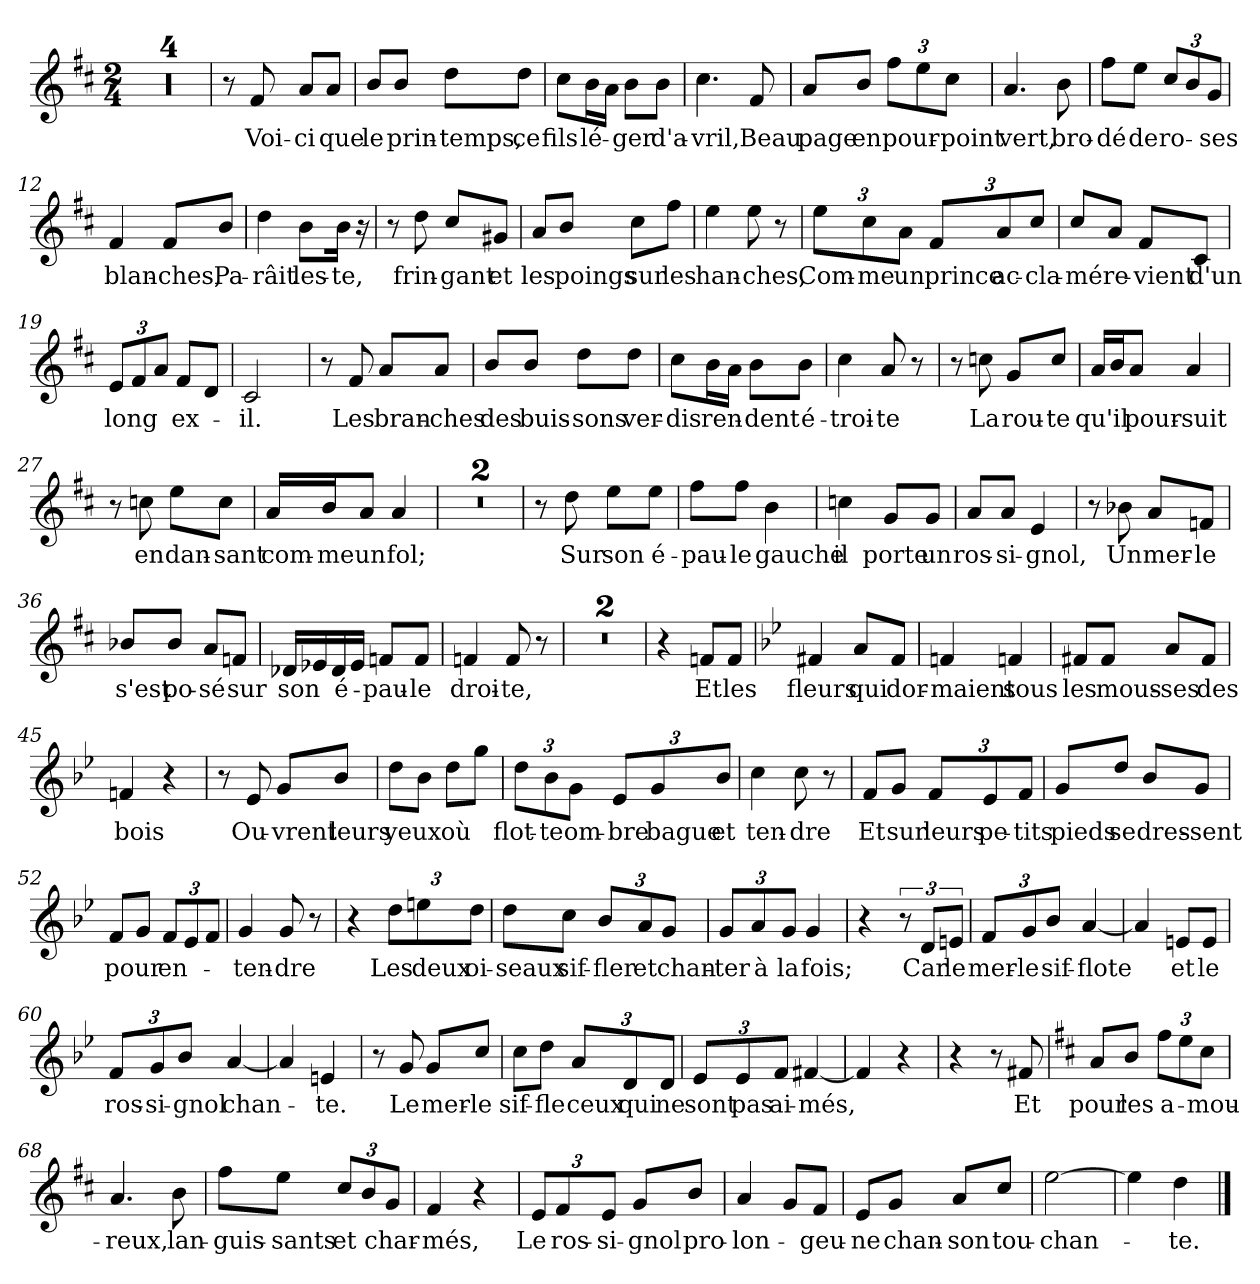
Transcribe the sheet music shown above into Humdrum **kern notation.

**kern	**text
*part1	*part1
*staff1	*staff1
*clefG2	*
*k[f#c#]	*
*M2/4	*
=1	=1
2r	.
=2	=2
2r	.
=3	=3
2r	.
=4	=4
2r	.
=5	=5
8r	.
!	!LO:LY:b
8f#/	Voi-
!	!LO:LY:b
8a/L	-ci
!	!LO:LY:b
8a/J	que
=6	=6
!	!LO:LY:b
8b/L	le
!	!LO:LY:b
8b/J	prin-
!	!LO:LY:b
8dd\L	-temps,
!	!LO:LY:b
8dd\J	ce
=7	=7
!	!LO:LY:b
8cc#\L	fils
!	!LO:LY:b
16b\L	lé-
16a\JJ	.
!	!LO:LY:b
8b\L	-ger
!	!LO:LY:b
8b\J	d'a-
=8	=8
!	!LO:LY:b
4.cc#\	-vril,
!	!LO:LY:b
8f#/	Beau
=9	=9
!	!LO:LY:b
8a/L	page
!	!LO:LY:b
8b/J	en
!	!LO:LY:b
12ff#\L	pour-
12ee\	.
!	!LO:LY:b
12cc#\J	-point
=10	=10
!	!LO:LY:b
4.a/	vert,
!	!LO:LY:b
8b\	bro-
!!LO:LB:g=z
=11	=11
!	!LO:LY:b
8ff#\L	-dé
!	!LO:LY:b
8ee\J	de
!	!LO:LY:b
12cc#/L	ro-
12b/	.
!	!LO:LY:b
12g/J	-ses
=12	=12
!	!LO:LY:b
4f#/	blan-
!	!LO:LY:b
8f#/L	-ches,
!	!LO:LY:b
8b/J	Pa-
=13	=13
!	!LO:LY:b
4dd\	râit
!	!LO:LY:b
8b\L	les-
!	!LO:LY:b
16b\Jk	-te,
16r	.
=14	=14
8r	.
!	!LO:LY:b
8dd\	frin-
!	!LO:LY:b
8cc#/L	-gant
!	!LO:LY:b
8g#X/J	et
=15	=15
!	!LO:LY:b
8a/L	les
!	!LO:LY:b
8b/J	poings
!	!LO:LY:b
8cc#\L	sur
!	!LO:LY:b
8ff#\J	les
=16	=16
!	!LO:LY:b
4ee\	han-
!	!LO:LY:b
8ee\	-ches,
8r	.
=17	=17
!	!LO:LY:b
12ee\L	Com-
!	!LO:LY:b
12cc#\	-me
!	!LO:LY:b
12a\J	un
!	!LO:LY:b
12f#/L	prince
!	!LO:LY:b
12a/	ac-
!	!LO:LY:b
12cc#/J	-cla-
!!LO:LB:g=z
=18	=18
!	!LO:LY:b
8cc#/L	-mé
!	!LO:LY:b
8a/J	re-
!	!LO:LY:b
8f#/L	-vient
!	!LO:LY:b
8c#/J	d'un
=19	=19
!	!LO:LY:b
12e/L	long
12f#/	.
12a/J	.
!	!LO:LY:b
8f#/L	ex-
8d/J	.
=20	=20
!	!LO:LY:b
2c#/	-il.
=21	=21
8r	.
!	!LO:LY:b
8f#/	Les
!	!LO:LY:b
8a/L	bran-
!	!LO:LY:b
8a/J	-ches
=22	=22
!	!LO:LY:b
8b/L	des
!	!LO:LY:b
8b/J	buis-
!	!LO:LY:b
8dd\L	-sons
!	!LO:LY:b
8dd\J	ver-
=23	=23
!	!LO:LY:b
8cc#\L	-dis
!	!LO:LY:b
16b\L	ren-
16a\JJ	.
!	!LO:LY:b
8b\L	-dent
!	!LO:LY:b
8b\J	é-
=24	=24
!	!LO:LY:b
4cc#\	-troi-
!	!LO:LY:b
8a/	-te
8r	.
=25	=25
8r	.
!	!LO:LY:b
8ccn\	La
!	!LO:LY:b
8g/L	rou-
!	!LO:LY:b
8cc/J	-te
!!LO:LB:g=z
=26	=26
!	!LO:LY:b
16a/LL	qu'il
16b/J	.
!	!LO:LY:b
8a/J	pour-
!	!LO:LY:b
4a/	-suit
=27	=27
8r	.
!	!LO:LY:b
8ccn\	en
!	!LO:LY:b
8ee\L	dan-
!	!LO:LY:b
8cc\J	-sant
=28	=28
!	!LO:LY:b
16a/LL	com-
!	!LO:LY:b
16b/J	-me
!	!LO:LY:b
8a/J	un
!	!LO:LY:b
4a/	fol;
=29	=29
2r	.
=30	=30
2r	.
=31	=31
8r	.
!	!LO:LY:b
8dd\	Sur
!	!LO:LY:b
8ee\L	son
!	!LO:LY:b
8ee\J	é-
=32	=32
!	!LO:LY:b
8ff#\L	-pau-
!	!LO:LY:b
8ff#\J	-le
!	!LO:LY:b
4b\	gauche
=33	=33
!	!LO:LY:b
4ccn\	il
!	!LO:LY:b
8g/L	porte
!	!LO:LY:b
8g/J	un
=34	=34
!	!LO:LY:b
8a/L	ros-
!	!LO:LY:b
8a/J	-si-
!	!LO:LY:b
4e/	-gnol,
!!LO:LB:g=z
=35	=35
8r	.
!	!LO:LY:b
8b-X\	Un
!	!LO:LY:b
8a/L	mer-
!	!LO:LY:b
8fn/J	-le
=36	=36
!	!LO:LY:b
8b-X/L	s'est
!	!LO:LY:b
8b-/J	po-
!	!LO:LY:b
8a/L	-sé
!	!LO:LY:b
8fn/J	sur
=37	=37
!	!LO:LY:b
16d-X/LL	son
16e-X/	.
!	!LO:LY:b
16d-/	é-
16e-/JJ	.
!	!LO:LY:b
8fn/L	-pau-
!	!LO:LY:b
8f/J	-le
=38	=38
!	!LO:LY:b
4fn/	droi-
!	!LO:LY:b
8f/	-te,
8r	.
=39	=39
2r	.
=40	=40
2r	.
=41	=41
4r	.
!	!LO:LY:b
8fn/L	Et
!	!LO:LY:b
8f/J	les
=42	=42
*k[b-e-]	*
!	!LO:LY:b
4f#X/	fleurs
!	!LO:LY:b
8a/L	qui
!	!LO:LY:b
8f#/J	dor-
=43	=43
!	!LO:LY:b
4fn/	-maient
!	!LO:LY:b
4fn/	sous
!!LO:LB:g=z
=44	=44
!	!LO:LY:b
8f#X/L	les
!	!LO:LY:b
8f#/J	mous-
!	!LO:LY:b
8a/L	-ses
!	!LO:LY:b
8f#/J	des
=45	=45
!	!LO:LY:b
4fn/	bois
4r	.
=46	=46
8r	.
!	!LO:LY:b
8e-/	Ou-
!	!LO:LY:b
8g/L	-vrent
!	!LO:LY:b
8b-/J	leurs
=47	=47
!	!LO:LY:b
8dd\L	yeux
8b-\J	.
!	!LO:LY:b
8dd\L	où
8gg\J	.
=48	=48
!	!LO:LY:b
12dd\L	flot-
!	!LO:LY:b
12b-\	-te
!	!LO:LY:b
12g\J	om-
!	!LO:LY:b
12e-/L	-bre
!	!LO:LY:b
12g/	bague
!	!LO:LY:b
12b-/J	et
=49	=49
!	!LO:LY:b
4cc\	ten-
!	!LO:LY:b
8cc\	-dre
8r	.
=50	=50
!	!LO:LY:b
8f/L	Et
!	!LO:LY:b
8g/J	sur
!	!LO:LY:b
12f/L	leurs
!	!LO:LY:b
12e-/	pe-
!	!LO:LY:b
12f/J	-tits
!!LO:LB:g=z
=51	=51
!	!LO:LY:b
8g/L	pieds
!	!LO:LY:b
8dd/J	se
!	!LO:LY:b
8b-/L	dres-
!	!LO:LY:b
8g/J	-sent
=52	=52
!	!LO:LY:b
8f/L	pour
8g/J	.
!	!LO:LY:b
12f/L	en-
12e-/	.
12f/J	.
=53	=53
!	!LO:LY:b
4g/	-ten-
!	!LO:LY:b
8g/	-dre
8r	.
=54	=54
4r	.
!	!LO:LY:b
12dd\L	Les
!	!LO:LY:b
12een\	deux
!	!LO:LY:b
12dd\J	oi-
=55	=55
!	!LO:LY:b
8dd\L	-seaux
!	!LO:LY:b
8cc\J	sif-
!	!LO:LY:b
12b-/L	-fler
!	!LO:LY:b
12a/	et
!	!LO:LY:b
12g/J	chan-
=56	=56
!	!LO:LY:b
12g/L	-ter
!	!LO:LY:b
12a/	à
!	!LO:LY:b
12g/J	la
!	!LO:LY:b
4g/	fois;
=57	=57
4r	.
12r	.
!	!LO:LY:b
12d/L	Car
!	!LO:LY:b
12en/J	le
!!LO:LB:g=z
=58	=58
!	!LO:LY:b
12f/L	mer-
!	!LO:LY:b
12g/	-le
!	!LO:LY:b
12b-/J	sif-
!	!LO:LY:b
[4a/	-flote
=59	=59
4a/]	.
!	!LO:LY:b
8en/L	et
!	!LO:LY:b
8e/J	le
=60	=60
!	!LO:LY:b
12f/L	ros-
!	!LO:LY:b
12g/	-si-
!	!LO:LY:b
12b-/J	-gnol
!	!LO:LY:b
[4a/	chan-
=61	=61
4a/]	.
!	!LO:LY:b
4en/	-te.
=62	=62
8r	.
!	!LO:LY:b
8g/	Le
!	!LO:LY:b
8g/L	mer-
!	!LO:LY:b
8cc/J	-le
=63	=63
!	!LO:LY:b
8cc\L	sif-
!	!LO:LY:b
8dd\J	-fle
!	!LO:LY:b
12a/L	ceux
!	!LO:LY:b
12d/	qui
!	!LO:LY:b
12d/J	ne
=64	=64
!	!LO:LY:b
12e-/L	sont
!	!LO:LY:b
12e-/	pas
!	!LO:LY:b
12f/J	ai-
!	!LO:LY:b
[4f#X/	-més,
=65	=65
4f#/]	.
4r	.
!!LO:LB:g=z
=66	=66
4r	.
8r	.
!	!LO:LY:b
8f#X/	Et
=67	=67
*k[f#c#]	*
!	!LO:LY:b
8a/L	pour
!	!LO:LY:b
8b/J	les
!	!LO:LY:b
12ff#\L	a-
12ee\	.
!	!LO:LY:b
12cc#\J	-mou-
=68	=68
!	!LO:LY:b
4.a/	-reux,
!	!LO:LY:b
8b\	lan-
=69	=69
!	!LO:LY:b
8ff#\L	-guis-
!	!LO:LY:b
8ee\J	-sants
!	!LO:LY:b
12cc#/L	et
12b/	.
!	!LO:LY:b
12g/J	char-
=70	=70
!	!LO:LY:b
4f#/	-més,
4r	.
=71	=71
!	!LO:LY:b
12e/L	Le
!	!LO:LY:b
12f#/	ros-
!	!LO:LY:b
12e/J	-si-
!	!LO:LY:b
8g/L	-gnol
!	!LO:LY:b
8b/J	pro-
=72	=72
!	!LO:LY:b
4a/	-lon-
8g/L	.
!	!LO:LY:b
8f#/J	-geu-
=73	=73
!	!LO:LY:b
8e/L	-ne
!	!LO:LY:b
8g/J	chan-
!	!LO:LY:b
8a/L	-son
!	!LO:LY:b
8cc#/J	tou-
!!LO:PB:g=z
=74	=74
!	!LO:LY:b
[2ee\	-chan-
=75	=75
4ee\]	.
!	!LO:LY:b
4dd\	-te.
==	==
*-	*-
